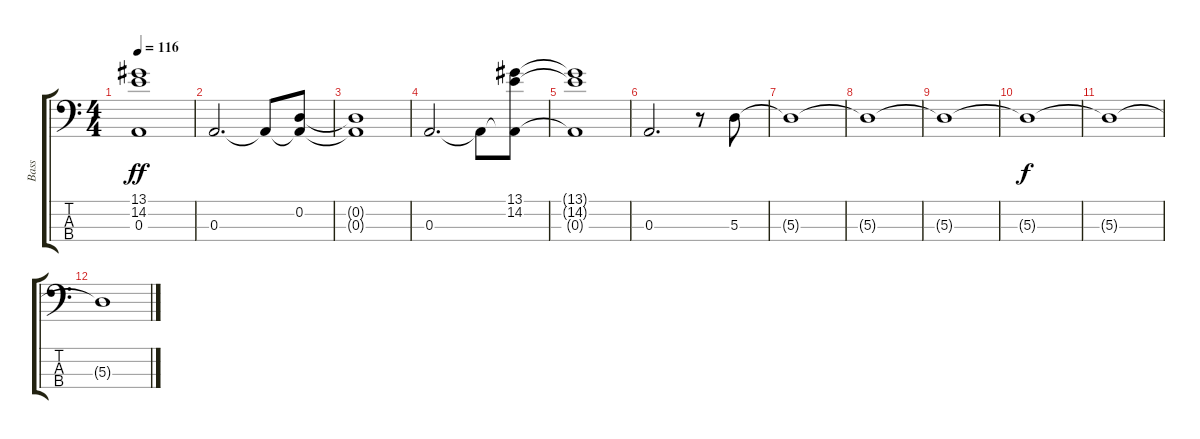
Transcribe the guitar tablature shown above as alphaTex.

\track ("Bass" "Bass") {instrument electricbassfinger}
\staff {score tabs}
\tuning (G2 D2 A1 E1) {hide}
\ts (4 4)
\tempo 116
\clef f4
\ks c
(13.1{t} 14.2{t} 0.3{t}).1{dy ff} |
0.3.2{d} 0.3{t}.8 (0.2 0.3{t}).8 |
(0.2{t} 0.3{t}).1 |
0.3.2{d} 0.3{t}.8 (13.1 14.2 0.3{t}).8 |
(13.1{t} 14.2{t} 0.3{t}).1 |
0.3.2{d} r.8 5.3.8{volume 0} |
5.3{t}.1 |
5.3{t}.1 |
5.3{t}.1 |
5.3{t}.1{dy f} |
5.3{t}.1 |
5.3{t}.1
